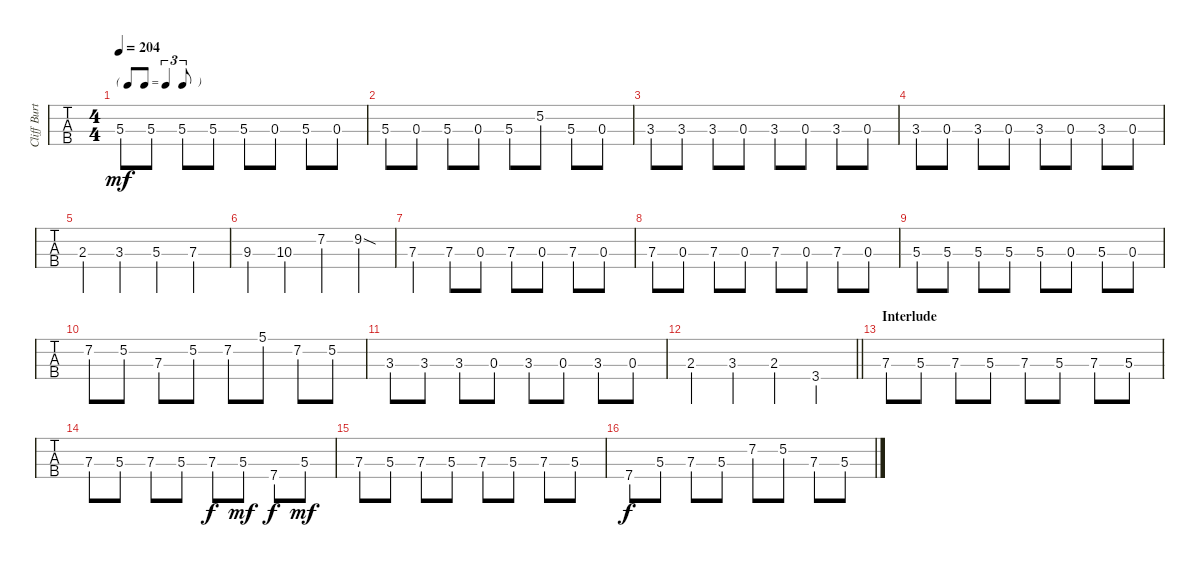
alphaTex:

\track ("Cliff Burton/Jason Newsted" "Cliff Burt") {instrument electricbassfinger}
\staff {tabs}
\tuning (G2 D2 A1 E1) {hide}
\ts (4 4)
\tf triplet8th
\tempo 204
\clef f4
\ks c
5.3.8{dy mf} 5.3.8 5.3.8 5.3.8 5.3.8 0.3.8 5.3.8 0.3.8 |
5.3.8 0.3.8 5.3.8 0.3.8 5.3.8 5.2.8 5.3.8 0.3.8 |
3.3.8 3.3.8 3.3.8 0.3.8 3.3.8 0.3.8 3.3.8 0.3.8 |
3.3.8 0.3.8 3.3.8 0.3.8 3.3.8 0.3.8 3.3.8 0.3.8 |
2.3.4 3.3.4 5.3.4 7.3.4 |
9.3.4 10.3.4 7.2.4 9.2{sod}.4 |
7.3.4 7.3.8 0.3.8 7.3.8 0.3.8 7.3.8 0.3.8 |
7.3.8 0.3.8 7.3.8 0.3.8 7.3.8 0.3.8 7.3.8 0.3.8 |
5.3.8 5.3.8 5.3.8 5.3.8 5.3.8 0.3.8 5.3.8 0.3.8 |
7.2.8 5.2.8 7.3.8 5.2.8 7.2.8 5.1.8 7.2.8 5.2.8 |
3.3.8 3.3.8 3.3.8 0.3.8 3.3.8 0.3.8 3.3.8 0.3.8 |
\barLineRight lightlight
2.3.4 3.3.4 2.3.4 3.4.4 |
\section ("" "Interlude")
7.3.8 5.3.8 7.3.8 5.3.8 7.3.8 5.3.8 7.3.8 5.3.8 |
7.3.8 5.3.8 7.3.8 5.3.8 7.3.8{dy f} 5.3.8{dy mf} 7.4.8{dy f} 5.3.8{dy mf} |
7.3.8 5.3.8 7.3.8 5.3.8 7.3.8 5.3.8 7.3.8 5.3.8 |
7.4.8{dy f} 5.3.8 7.3.8 5.3.8 7.2.8 5.2.8 7.3.8 5.3.8
